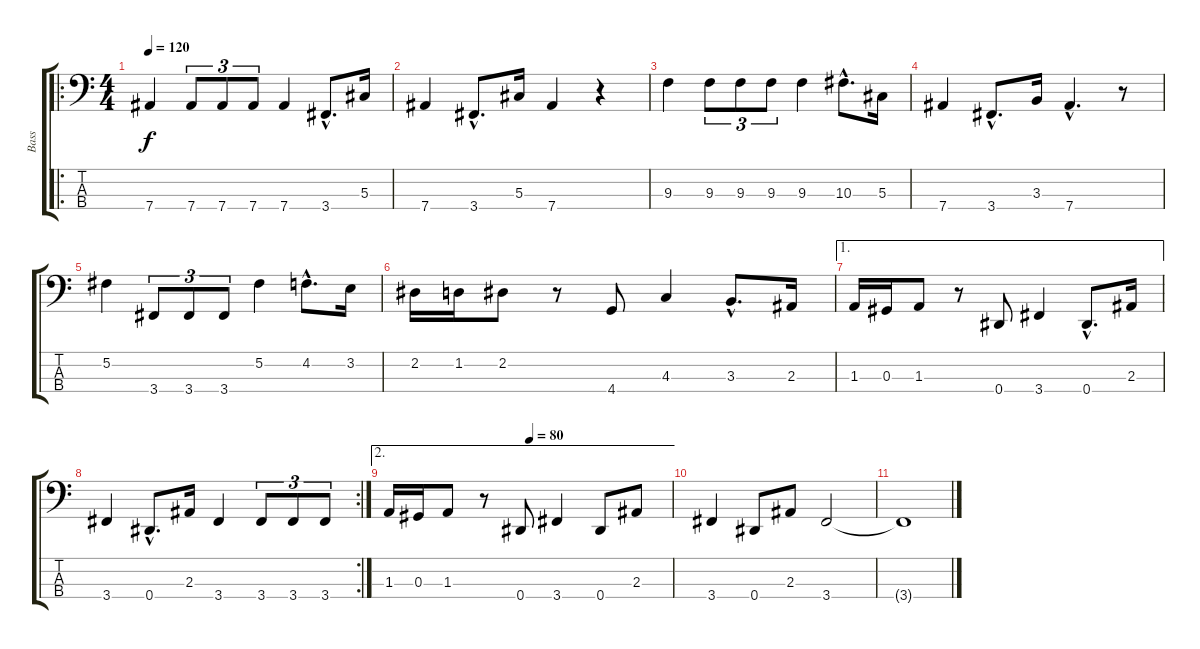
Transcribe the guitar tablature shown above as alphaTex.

\track ("Bass" "Bass") {instrument electricbassfinger}
\staff {score tabs}
\tuning (Gb2 Db2 Ab1 Eb1) {hide}
\ro
\ts (4 4)
\tempo 120
\clef f4
\ks c
7.4.4{dy f instrument electricbassfinger} 7.4.8{tu (3 2)} 7.4.8{tu (3 2)} 7.4.8{tu (3 2)} 7.4.4 3.4{hac}.8{d} 5.3.16 |
7.4.4 3.4{hac}.8{d} 5.3.16 7.4.4 r.4 |
9.3.4 9.3.8{tu (3 2)} 9.3.8{tu (3 2)} 9.3.8{tu (3 2)} 9.3.4 10.3{hac}.8{d} 5.3.16 |
7.4.4 3.4{hac}.8{d} 3.3.16 7.4{hac}.4{d} r.8 |
5.2.4 3.4.8{tu (3 2)} 3.4.8{tu (3 2)} 3.4.8{tu (3 2)} 5.2.4 4.2{hac}.8{d} 3.2.16 |
2.2.16 1.2.16 2.2.8 r.8 4.4.8 4.3.4 3.3{hac}.8{d} 2.3.16 |
\ae 1
1.3.16 0.3.16 1.3.8 r.8 0.4.8 3.4.4 0.4{hac}.8{d} 2.3.16 |
\rc 2
3.4.4 0.4{hac}.8{d} 2.3.16 3.4.4 3.4.8{tu (3 2)} 3.4.8{tu (3 2)} 3.4.8{tu (3 2)} |
\ae 2
\tempo (80 0.5)
1.3.16 0.3.16 1.3.8 r.8 0.4.8 3.4.4 0.4.8 2.3.8 |
3.4.4 0.4.8 2.3.8 3.4.2 |
3.4{t}.1
